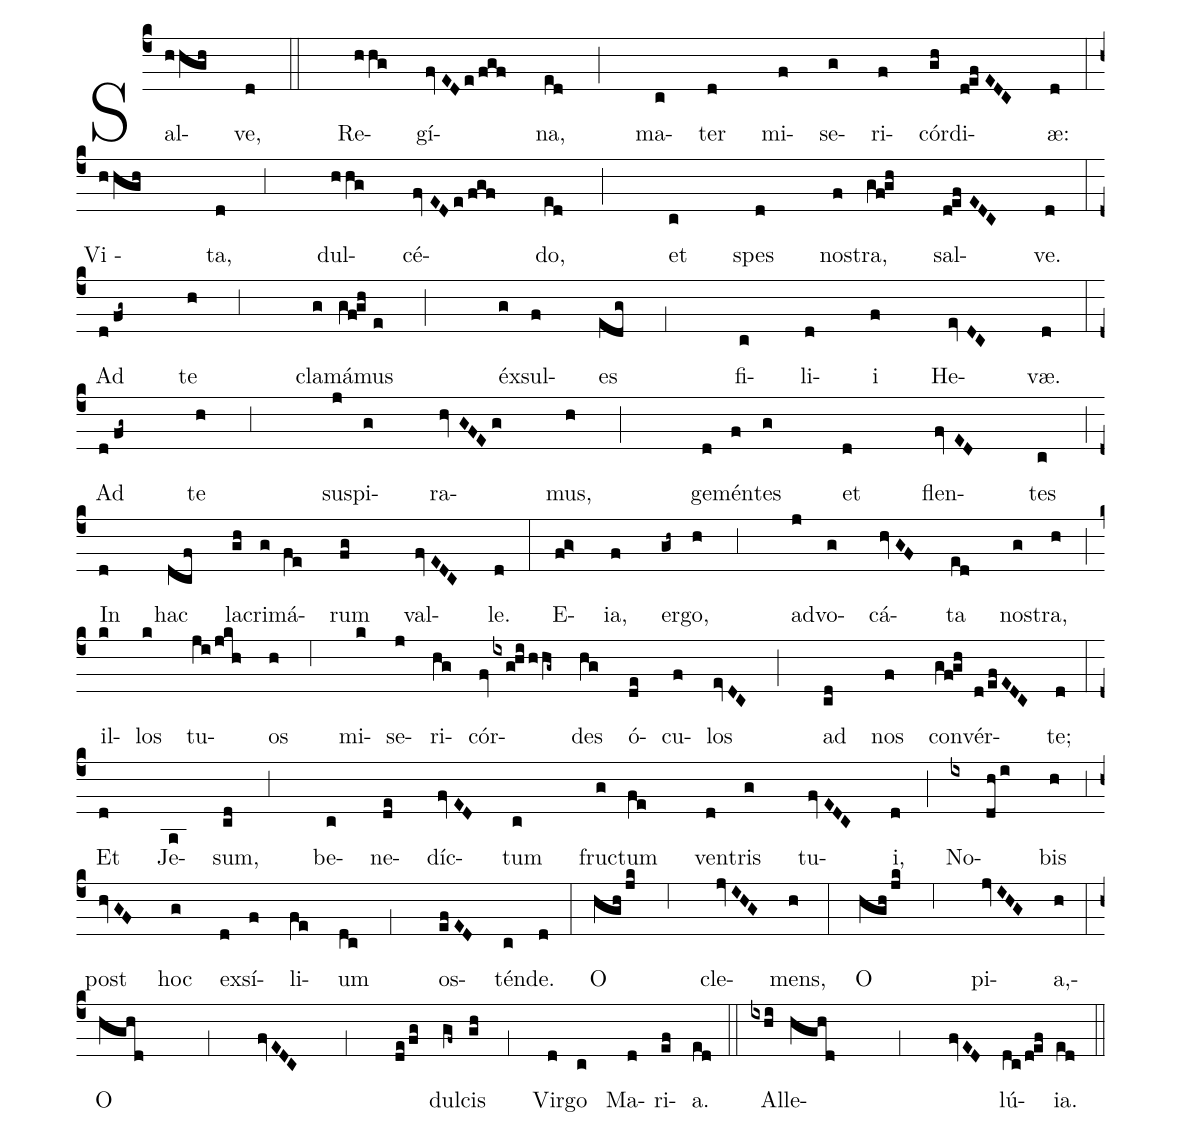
%%
(c4)Sal(h/hgh)ve,(d ::) Re(h/hg)gí(fvED/e/fgf)na,(ed ;) ma-(c)ter(d) mi-(f)se(g)ri(f)cór(gh)di(defEDC)æ:(d) (:) (z)
Vi (h/hgh )ta,(d ;3) dul(h/hg)cé(fvED/e/fgf)do,(ed ;) et(c) spes(d) nos(f)tra,(gf{gh}) sal(defEDC)ve.(d) (:) (z)
Ad(d/fg~) te(h ;3) cla(g)má(gf{gh})mus(e ;) éx(g)sul(f)es(edg ;1) fi(c)li(d)i(f) He(evDC)væ.(d) (:) (z)
Ad(d/fg~) te(h ;3) sus(j)pi(g)ra(hvGFE/g)mus,(h ;) ge(d)mén(f)tes(g) et(d) flen(fvED)tes(c) (;) (z)
In(d) hac(dcf) la(gh)cri(g)má(fe)rum(fg) val(fvEDC)le.(d) (:)
E-(fg>)ia,(f) er(gh~)go,(h ;3) ad(j)vo(g)cá(hvGF)ta(ed) nos(g)tra,(h) (;) (z)
il(k)los(k) tu(ji/jkh)os(h ;6)
mi(k)se(j)ri(hg)cór(fv/ixghih/hg~)des(hg) ó(de)cu(f)los(evDC ;) ad(cd) nos(f) con(gf{gh})vér(d/ef/EDC)te;(d) (:) (z)
Et(d) Je(a)sum,(cd ;3) be(c)ne(de)díc(fvED)tum(c) fruc(g)tum(fe) ven(d)tris(g) tu(fvEDC)i,(d) (;)
No(ix dh/i)bis(h) (;3) (z) post(hvGF) hoc(g) ex(d)sí(f)li(fe)um(dc ;1) os(efED)tén(c)de.(d)(:)
O(hgh/jk ;6) cle(jvIHG)mens,(h) (:) O(hgh/jk ;6) pi(jvIHG)a,(h)(:) (z)
O(hghd /;1/fvEDC/;1/de/fg) dul(gf~)cis(gh ;1) Vir(d)go(c) Ma(d)ri(ef)a.(ed) (::)
Al(ixhi)le(hghd /;1/fvED)lú(dc/d{ef})ia.(ed) (::) (z)
